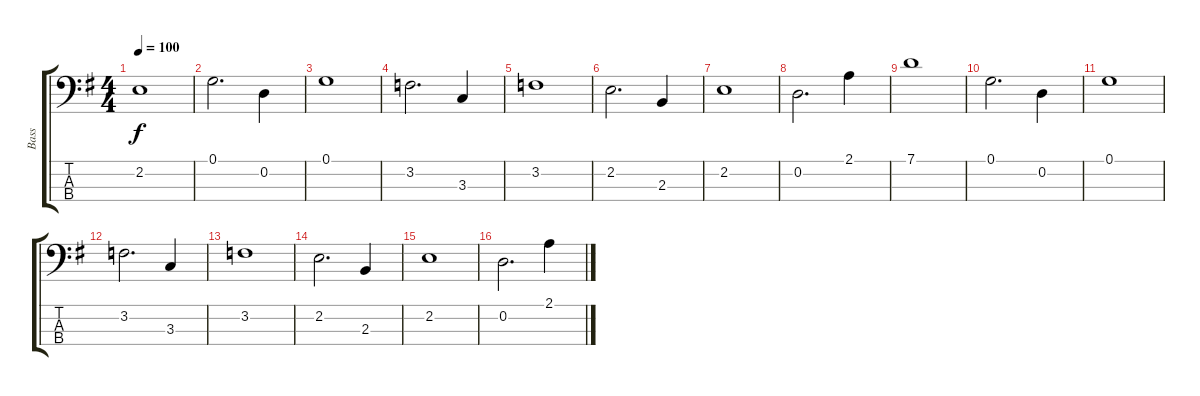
\track ("Bass" "Bass") {instrument electricbasspick}
\staff {score tabs}
\tuning (G2 D2 A1 E1) {hide}
\ts (4 4)
\tempo 100
\clef f4
\ks g
2.2.1{dy f} |
0.1.2{d} 0.2.4 |
0.1.1 |
3.2.2{d} 3.3.4 |
3.2.1 |
2.2.2{d} 2.3.4 |
2.2.1 |
0.2.2{d} 2.1.4 |
7.1.1 |
0.1.2{d} 0.2.4 |
0.1.1 |
3.2.2{d} 3.3.4 |
3.2.1 |
2.2.2{d} 2.3.4 |
2.2.1 |
0.2.2{d} 2.1.4
